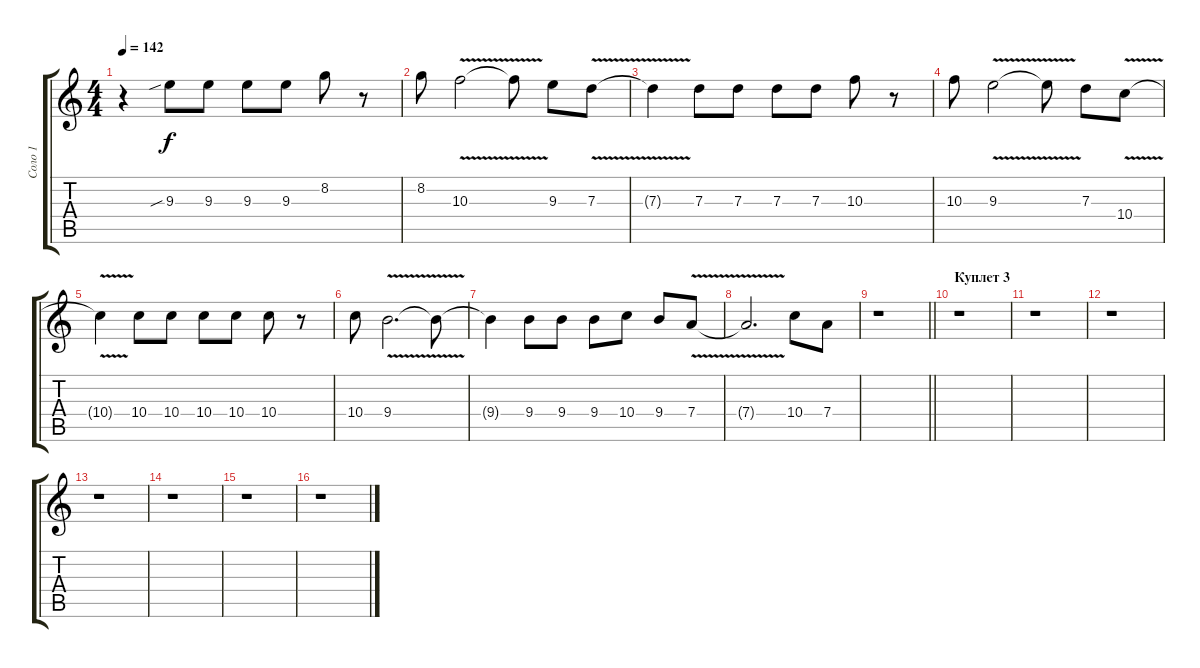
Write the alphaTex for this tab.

\track ("Соло 1" "Соло 1") {instrument overdrivenguitar}
\staff {score tabs}
\tuning (E4 B3 G3 D3 A2 E2) {hide}
\ts (4 4)
\tempo 142
\clef g2
\ks c
r.4{dy f} 9.3{sib}.8 9.3.8 9.3.8 9.3.8 8.2.8 r.8 |
8.2.8 10.3{v}.2 10.3{t}.8 9.3.8 7.3{v}.8 |
7.3{t}.4 7.3.8 7.3.8 7.3.8 7.3.8 10.3.8 r.8 |
10.3.8 9.3{v}.2 9.3{t}.8 7.3.8 10.4{v}.8 |
10.4{t}.4 10.4.8 10.4.8 10.4.8 10.4.8 10.4.8 r.8 |
10.4.8 9.4{v}.2{d} 9.4{t}.8 |
9.4{t}.4 9.4.8 9.4.8 9.4.8 10.4.8 9.4.8 7.4{v}.8 |
7.4{t}.2{d} 10.4.8 7.4.8 |
\barLineRight lightlight
r.1 |
\section ("" "Куплет 3")
r.1 |
r.1 |
r.1 |
r.1 |
r.1 |
r.1 |
r.1
